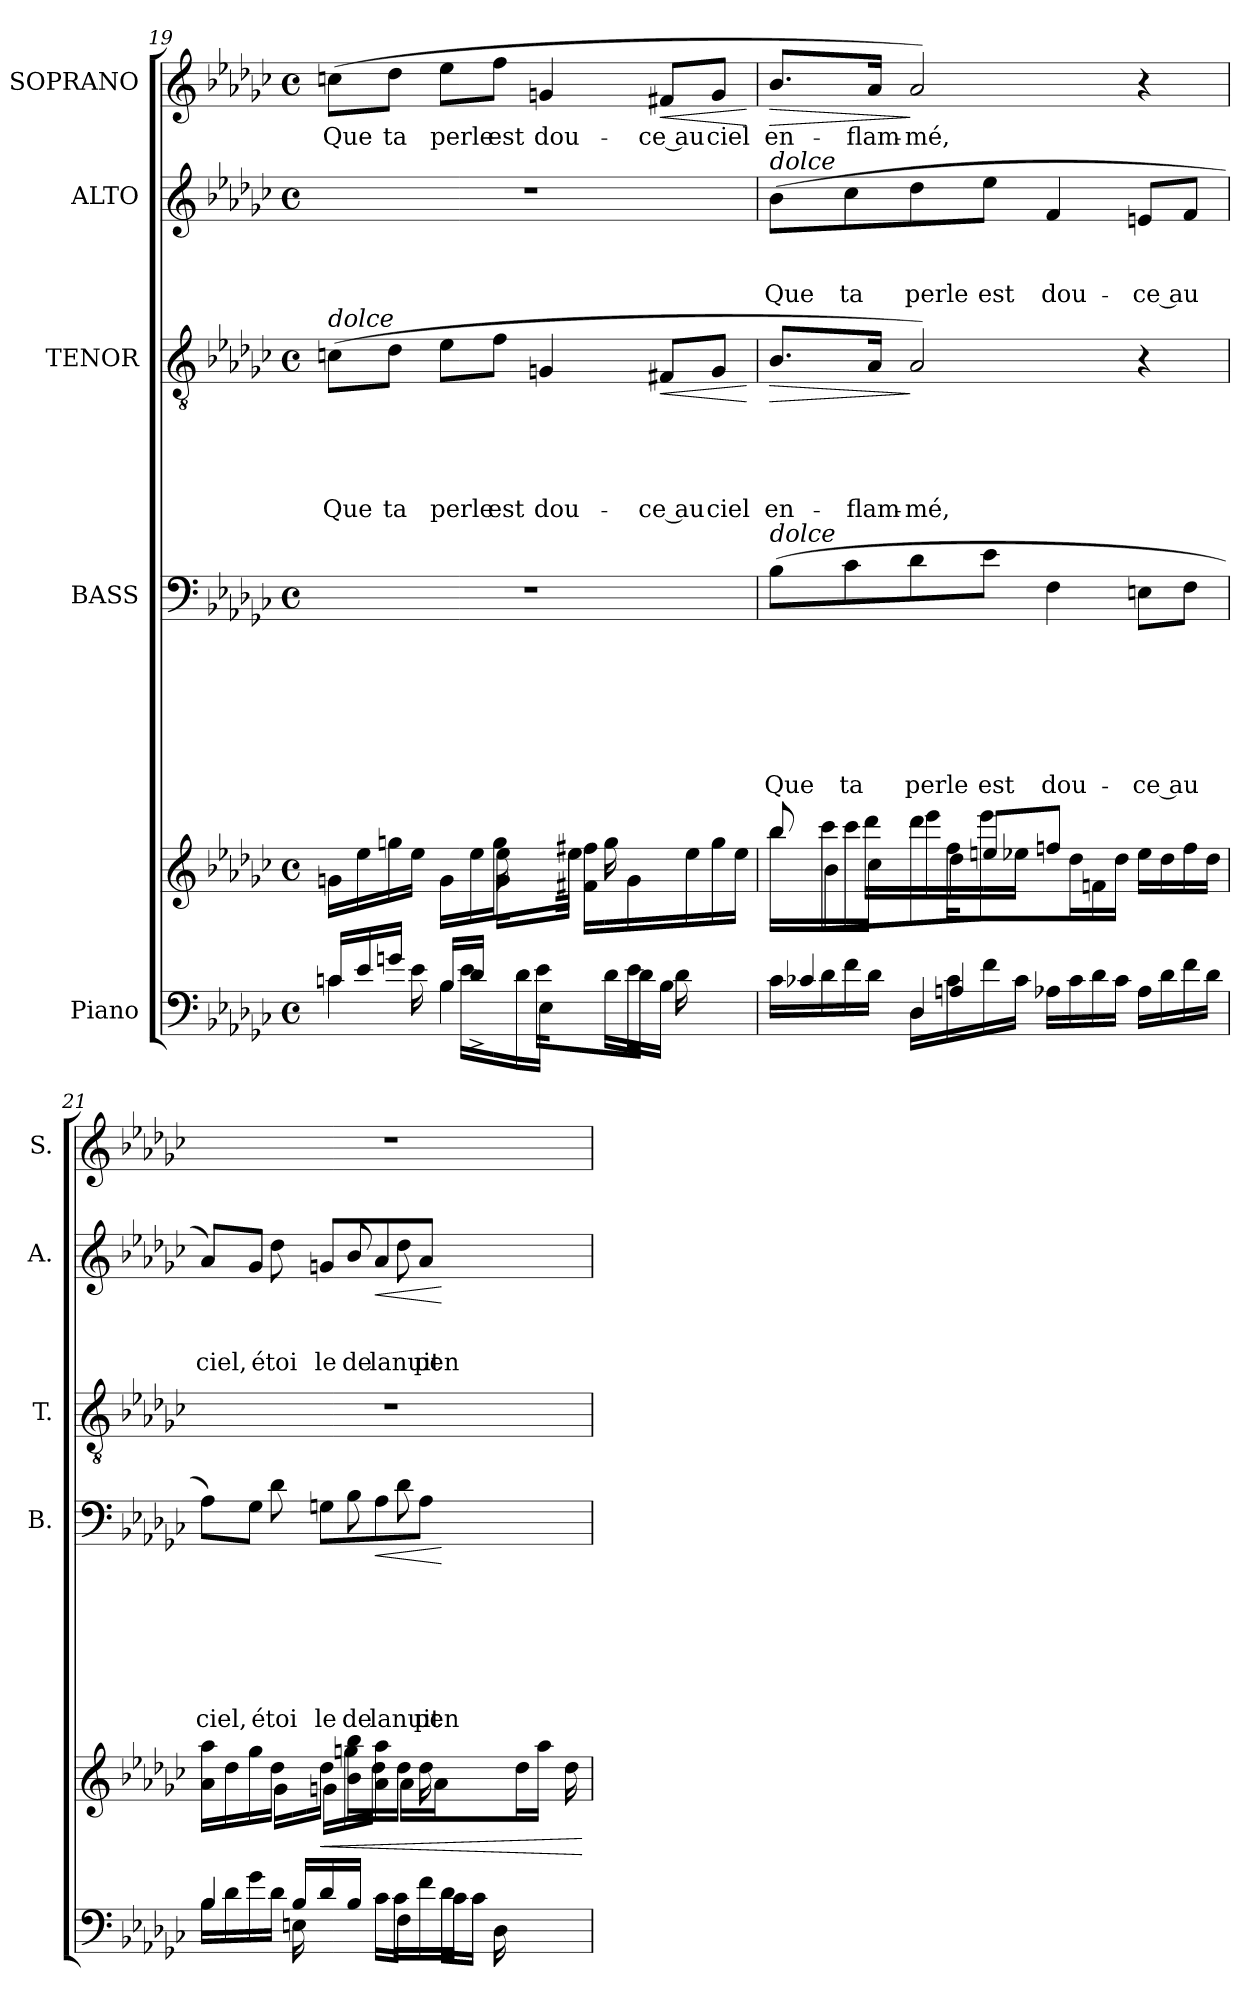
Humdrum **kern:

**kern	**kern	**dynam	**kern	**text	**text	**text	**text	**text	**text	**text	**dynam	**kern	**text	**text	**text	**text	**text	**dynam	**kern	**text	**text	**text	**dynam	**kern	**text	**dynam
*part5	*part5	*part5	*part4	*part4	*part4	*part4	*part4	*part4	*part4	*part4	*part4	*part3	*part3	*part3	*part3	*part3	*part3	*part3	*part2	*part2	*part2	*part2	*part2	*part1	*part1	*part1
*staff6	*staff5	*staff5/6	*staff4	*staff4	*staff4	*staff4	*staff4	*staff4	*staff4	*staff4	*staff4	*staff3	*staff3	*staff3	*staff3	*staff3	*staff3	*staff3	*staff2	*staff2	*staff2	*staff2	*staff2	*staff1	*staff1	*staff1
*I"Piano	*	*	*I"BASS	*	*	*	*	*	*	*	*	*I"TENOR	*	*	*	*	*	*	*I"ALTO	*	*	*	*	*I"SOPRANO	*	*
*	*	*	*I'B.	*	*	*	*	*	*	*	*	*I'T.	*	*	*	*	*	*	*I'A.	*	*	*	*	*I'S.	*	*
!!LO:PB:g=z
*clefF4	*clefG2	*	*clefF4	*	*	*	*	*	*	*	*	*clefGv2	*	*	*	*	*	*	*clefG2	*	*	*	*	*clefG2	*	*
*k[b-e-a-d-g-c-]	*k[b-e-a-d-g-c-]	*	*k[b-e-a-d-g-c-]	*	*	*	*	*	*	*	*	*k[b-e-a-d-g-c-]	*	*	*	*	*	*	*k[b-e-a-d-g-c-]	*	*	*	*	*k[b-e-a-d-g-c-]	*	*
*G-:	*G-:	*	*G-:	*	*	*	*	*	*	*	*	*G-:	*	*	*	*	*	*	*G-:	*	*	*	*	*G-:	*	*
*M4/4	*M4/4	*	*M4/4	*	*	*	*	*	*	*	*	*M4/4	*	*	*	*	*	*	*M4/4	*	*	*	*	*M4/4	*	*
*met(c)	*met(c)	*	*met(c)	*	*	*	*	*	*	*	*	*met(c)	*	*	*	*	*	*	*met(c)	*	*	*	*	*met(c)	*	*
=19	=19	=19	=19	=19	=19	=19	=19	=19	=19	=19	=19	=19	=19	=19	=19	=19	=19	=19	=19	=19	=19	=19	=19	=19	=19	=19
*^	*^	*	*	*	*	*	*	*	*	*	*	*	*	*	*	*	*	*	*	*	*	*	*	*	*	*
*	*^	*	*^	*	*	*	*	*	*	*	*	*	*	*	*	*	*	*	*	*	*	*	*	*	*	*	*	*
*	*	*^	*	*	*^	*	*	*	*	*	*	*	*	*	*	*	*	*	*	*	*	*	*	*	*	*	*	*	*	*
!	!	!	!	!	!	!	!	!	!	!	!	!	!	!	!	!	!	!LO:TX:a:i:t=dolce	!	!	!	!	!	!	!	!	!	!	!	!	!	!
!	!	!	!	!	!	!	!	!	!	!	!	!	!	!	!	!	!	!	!	!	!	!	!LO:LY:b	!	!	!	!	!	!	!	!LO:LY:b	!
16cn/LL	8.ryy	4c\	4ryy	32ryy	16gn\LL	4.ryy	4.ryy	.	1r	.	.	.	.	.	.	.	.	(>8cn\L	.	.	.	.	Que	.	1r	.	.	.	.	(>8ccn\L	Que	.
.	.	.	.	2ryy	.	.	.	.	.	.	.	.	.	.	.	.	.	.	.	.	.	.	.	.	.	.	.	.	.	.	.	.
16e-/	.	.	.	.	16ee-\	.	.	.	.	.	.	.	.	.	.	.	.	.	.	.	.	.	.	.	.	.	.	.	.	.	.	.
!	!	!	!	!	!	!	!	!	!	!	!	!	!	!	!	!	!	!	!	!	!	!	!LO:LY:b	!	!	!	!	!	!	!	!LO:LY:b	!
16gn/JJ	.	.	.	.	16ggn\	.	.	.	.	.	.	.	.	.	.	.	.	8d-\J	.	.	.	.	ta	.	.	.	.	.	.	8dd-\J	ta	.
32ryy	16e-\	.	.	.	16ee-\JJ	.	.	.	.	.	.	.	.	.	.	.	.	.	.	.	.	.	.	.	.	.	.	.	.	.	.	.
32ryy	.	.	.	.	.	.	.	.	.	.	.	.	.	.	.	.	.	.	.	.	.	.	.	.	.	.	.	.	.	.	.	.
!	!	!	!	!	!	!	!	!	!	!	!	!	!	!	!	!	!	!	!	!	!	!	!LO:LY:b	!	!	!	!	!	!	!	!LO:LY:b	!
8.ryy	16B-/LL	4B-\	16ryy	.	16g\LL	.	.	.	.	.	.	.	.	.	.	.	.	8e-\L	.	.	.	.	perle	.	.	.	.	.	.	8ee-\L	perle	.
.	16d-^>/JJ	.	16e-\LL	.	16ee-\	.	.	.	.	.	.	.	.	.	.	.	.	.	.	.	.	.	.	.	.	.	.	.	.	.	.	.
!	!	!	!	!	!	!	!	!	!	!	!	!	!	!	!	!	!	!	!	!	!	!	!LO:LY:b	!	!	!	!	!	!	!	!LO:LY:b	!
.	16ryy	.	16ryy	.	16gg\	16ee-\	16g\LL	.	.	.	.	.	.	.	.	.	.	8f\J	.	.	.	.	est	.	.	.	.	.	.	8ff\J	est	.
2ryy	16d-\LL	.	16d-\JJ	.	8ryy	8ryy	8ryy	.	.	.	.	.	.	.	.	.	.	.	.	.	.	.	.	.	.	.	.	.	.	.	.	.
!	!	!	!	!	!	!	!	!	!	!	!	!	!	!	!	!	!	!	!	!	!	!	!LO:LY:b	!	!	!	!	!	!	!	!LO:LY:b	!
.	16E-\JJ	16e-\LL	8.ryy	.	.	.	.	.	.	.	.	.	.	.	.	.	.	4Gn/	.	.	.	.	dou-	.	.	.	.	.	.	4gn/	dou-	.
.	.	.	.	4...ryy	.	.	.	.	.	.	.	.	.	.	.	.	.	.	.	.	.	.	.	.	.	.	.	.	.	.	.	.
.	16ryy	8ryy	.	.	16ee-\JJ	16f#X\ 16ff#X\LL	16ee-\JJ	.	.	.	.	.	.	.	.	.	.	.	.	.	.	.	.	.	.	.	.	.	.	.	.	.
.	16d-\LL	.	.	.	16gg\	16ryy	4.ryy	.	.	.	.	.	.	.	.	.	.	.	.	.	.	.	.	.	.	.	.	.	.	.	.	.
.	16e-\	16d-\JJ	4ryy	.	4ryy	16g\	.	.	.	.	.	.	.	.	.	.	.	.	.	.	.	.	.	.	.	.	.	.	.	.	.	.
!	!	!	!	!	!	!	!	!	!	!	!	!	!	!	!	!	!	!	!	!	!	!	!LO:LY:b:rj	!LO:HP:b	!	!	!	!	!	!	!LO:LY:b:rj	!LO:HP:b
.	16B-\JJ	16d-\	.	.	.	16ryy	.	.	.	.	.	.	.	.	.	.	.	8F#X/L	.	.	.	.	-ce au	<	.	.	.	.	.	8f#X/L	-ce au	<
.	8.ryy	8.ryy	.	.	.	16ee-\	.	.	.	.	.	.	.	.	.	.	.	.	.	.	.	.	.	.	.	.	.	.	.	.	.	.
!	!	!	!	!	!	!	!	!	!	!	!	!	!	!	!	!	!	!	!	!	!	!	!LO:LY:b	!	!	!	!	!	!	!	!LO:LY:b	!
.	.	.	.	.	.	16gg\	.	.	.	.	.	.	.	.	.	.	.	8G/J	.	.	.	.	ciel	.	.	.	.	.	.	8g/J	ciel	.
16ryy	.	.	16ryy	.	16ryy	16ee-\JJ	.	.	.	.	.	.	.	.	.	.	.	.	.	.	.	.	.	.	.	.	.	.	.	.	.	.
*v	*v	*v	*v	*	*	*	*	*	*	*	*	*	*	*	*	*	*	*	*	*	*	*	*	*	*	*	*	*	*	*	*	*
*	*v	*v	*v	*v	*	*	*	*	*	*	*	*	*	*	*	*	*	*	*	*	*	*	*	*	*	*	*	*	*
.	.	.	.	.	.	.	.	.	.	.	.	.	.	.	.	.	.	[	.	.	.	.	.	.	.	[
=20	=20	=20	=20	=20	=20	=20	=20	=20	=20	=20	=20	=20	=20	=20	=20	=20	=20	=20	=20	=20	=20	=20	=20	=20	=20	=20
*^	*^	*	*	*	*	*	*	*	*	*	*	*	*	*	*	*	*	*	*	*	*	*	*	*	*	*
*	*^	*	*^	*	*	*	*	*	*	*	*	*	*	*	*	*	*	*	*	*	*	*	*	*	*	*	*	*
*	*	*	*	*	*^	*	*	*	*	*	*	*	*	*	*	*	*	*	*	*	*	*	*	*	*	*	*	*	*	*
!	!	!	!	!	!	!	!	!	!	!	!	!	!	!	!	!	!	!	!	!	!	!	!	!LO:TX:a:i:t=dolce	!	!	!	!	!	!	!
!	!	!	!	!	!	!	!	!LO:TX:a:i:t=dolce	!	!	!	!	!	!	!	!	!	!	!	!	!	!	!	!	!	!	!	!	!	!	!
!	!	!	!	!	!	!	!	!	!	!	!	!	!	!	!LO:LY:b	!	!	!	!	!	!	!LO:LY:b	!LO:HP:b	!	!	!	!LO:LY:b	!	!	!LO:LY:b	!LO:HP:b
16c-\LL	4c-X/	4ryy	8bb-/	16ryy	16bb-\LL	8.ryy	.	(>8B-\L	.	.	.	.	.	.	Que	.	8.B-/L	.	.	.	.	en-	>	(>8b-\L	.	.	Que	.	8.b-/L	en-	>
16d-\	.	.	.	8ccc-\L	16b-\	.	.	.	.	.	.	.	.	.	.	.	.	.	.	.	.	.	.	.	.	.	.	.	.	.	.
!	!	!	!	!	!	!	!	!	!	!	!	!	!	!	!LO:LY:b	!	!	!	!	!	!	!	!	!	!	!	!LO:LY:b	!	!	!	!
16f\	.	.	4ryy	.	16ccc-\	.	.	8c-\	.	.	.	.	.	.	ta	.	.	.	.	.	.	.	.	8cc-\	.	.	ta	.	.	.	.
!	!	!	!	!	!	!	!	!	!	!	!	!	!	!	!	!	!	!	!	!	!	!LO:LY:b	!	!	!	!	!	!	!	!LO:LY:b	!
16d-\JJ	.	.	.	16ryy	16cc-\JJ	16ddd-\LL	.	.	.	.	.	.	.	.	.	.	16A-/Jk	.	.	.	.	-flam-	.	.	.	.	.	.	16a-/Jk	-flam-	.
!	!	!	!	!	!	!	!	!	!	!	!	!	!	!	!LO:LY:b	!	!	!	!	!	!	!LO:LY:b:rj	!	!	!	!	!LO:LY:b	!	!	!LO:LY:b:rj	!
16D-\LL	4D-/	16ryy	.	8ddd-\	16ryy	16eee-\	.	8d-\	.	.	.	.	.	.	perle	.	2A-/)	.	.	.	.	-mé,	]	8dd-\	.	.	perle	.	2a-/)	-mé,	]
16c-\	.	4An/	.	.	16ff\LL	16dd-\	.	.	.	.	.	.	.	.	.	.	.	.	.	.	.	.	.	.	.	.	.	.	.	.	.
!	!	!	!	!	!	!	!	!	!	!	!	!	!	!	!LO:LY:b	!	!	!	!	!	!	!	!	!	!	!	!LO:LY:b	!	!	!	!
16f\	.	.	8een/L	8eee-\J	8.ryy	16ryy	.	8e-\J	.	.	.	.	.	.	est	.	.	.	.	.	.	.	.	8ee-\J	.	.	est	.	.	.	.
16c-\JJ	.	.	.	.	.	16ee-\JJ	.	.	.	.	.	.	.	.	.	.	.	.	.	.	.	.	.	.	.	.	.	.	.	.	.
!	!	!	!	!	!	!	!	!	!	!	!	!	!	!	!LO:LY:b	!	!	!	!	!	!	!	!	!	!	!	!LO:LY:b	!	!	!	!
16A-\LL	2ryy	.	8ff/J	2ryy	.	4ffn/	.	4F\	.	.	.	.	.	.	dou-	.	.	.	.	.	.	.	.	4f/	.	.	dou-	.	.	.	.
16c-\	.	4..ryy	.	.	16dd-\	.	.	.	.	.	.	.	.	.	.	.	.	.	.	.	.	.	.	.	.	.	.	.	.	.	.
16d-\	.	.	4.ryy	.	16fn\	.	.	.	.	.	.	.	.	.	.	.	.	.	.	.	.	.	.	.	.	.	.	.	.	.	.
16c-\JJ	.	.	.	.	16dd-\JJ	.	.	.	.	.	.	.	.	.	.	.	.	.	.	.	.	.	.	.	.	.	.	.	.	.	.
!	!	!	!	!	!	!	!	!	!	!	!	!	!	!	!LO:LY:b	!	!	!	!	!	!	!	!	!	!	!	!LO:LY:b	!	!	!	!
16A-\LL	.	.	.	.	16ee-\LL	4ryy	.	8En\L	.	.	.	.	.	.	-ce au	.	4r	.	.	.	.	.	.	8en/L	.	.	-ce au	.	4r	.	.
16d-\	.	.	.	.	16dd-\	.	.	.	.	.	.	.	.	.	.	.	.	.	.	.	.	.	.	.	.	.	.	.	.	.	.
16f\	.	.	.	.	16ff\	.	.	8F\J	.	.	.	.	.	.	.	.	.	.	.	.	.	.	.	8f/J	.	.	.	.	.	.	.
16d-\JJ	.	.	.	.	16dd-\JJ	.	.	.	.	.	.	.	.	.	.	.	.	.	.	.	.	.	.	.	.	.	.	.	.	.	.
!!LO:LB:g=z
=21	=21	=21	=21	=21	=21	=21	=21	=21	=21	=21	=21	=21	=21	=21	=21	=21	=21	=21	=21	=21	=21	=21	=21	=21	=21	=21	=21	=21	=21	=21	=21
!	!	!	!	!	!	!	!	!	!	!	!	!	!	!	!LO:LY:b	!	!	!	!	!	!	!	!	!	!	!	!LO:LY:b	!	!	!	!
*	*	*	*	*	*	*	*	*^	*	*	*	*	*	*	*	*	*	*	*	*	*	*	*	*^	*	*	*	*	*	*	*
*	*	*	*	*	*	*	*	*	*^	*	*	*	*	*	*	*	*	*	*	*	*	*	*	*	*	*^	*	*	*	*	*	*	*
*	*	*	*	*	*	*	*	*	*	*^	*	*	*	*	*	*	*	*	*	*	*	*	*	*	*	*	*	*^	*	*	*	*	*	*	*
4B-/	16B-\LL	2ryy	16a-\ 16aa-\LL	8.ryy	4ryy	2...ryy	.	8A-\L)	8.ryy	4ryy	4.ryy	.	.	.	.	.	.	ciel,	.	1r	.	.	.	.	.	.	8a-/L)	8.ryy	4ryy	4.ryy	.	.	ciel,	.	1r	.	.
.	16d-\	.	16dd-\	.	.	.	.	.	.	.	.	.	.	.	.	.	.	.	.	.	.	.	.	.	.	.	.	.	.	.	.	.	.	.	.	.	.
!	!	!	!	!	!	!	!	!	!	!	!	!	!	!	!	!	!	!LO:LY:b	!	!	!	!	!	!	!	!	!	!	!	!	!	!	!LO:LY:b	!	!	!	!
.	16g-\	.	16gg-\	.	.	.	.	8G-\J	.	.	.	.	.	.	.	.	.	é-	.	.	.	.	.	.	.	.	8g-/J	.	.	.	.	.	é-	.	.	.	.
!	!	!	!	!	!	!	!	!	!	!	!	!	!	!	!	!	!	!LO:LY:b	!	!	!	!	!	!	!	!	!	!	!	!	!	!	!LO:LY:b	!	!	!	!
.	16d-\JJ	.	16dd-\JJ	16g-\LL	.	.	.	.	8d-\	.	.	.	.	.	.	.	.	-toi-	.	.	.	.	.	.	.	.	.	8dd-\	.	.	.	.	-toi	.	.	.	.
16B-/LL	16En\	.	2.ryy	32ryy	16ryy	.	.	16ryy	.	16ryy	.	.	.	.	.	.	.	.	.	.	.	.	.	.	.	.	16ryy	.	16ryy	.	.	.	.	.	.	.	.
.	.	.	.	32ryy	.	.	.	.	.	.	.	.	.	.	.	.	.	.	.	.	.	.	.	.	.	.	.	.	.	.	.	.	.	.	.	.	.
!	!	!	!	!	!	!	!LO:HP:b	!	!	!	!	!	!	!	!	!	!	!LO:LY:b	!	!	!	!	!	!	!	!	!	!	!	!	!	!	!LO:LY:b	!	!	!	!
16d-/	8.ryy	.	.	16dd-\JJ	16gn\LL	.	<	2ryy	32ryy	8Gn\L	.	.	.	.	.	.	.	-le	.	.	.	.	.	.	.	.	2ryy	32ryy	8gn/L	.	.	.	le	.	.	.	.
.	.	.	.	.	.	.	.	.	16ryy	.	.	.	.	.	.	.	.	.	.	.	.	.	.	.	.	.	.	16ryy	.	.	.	.	.	.	.	.	.
!	!	!	!	!	!	!	!	!	!	!	!	!	!	!	!	!	!	!LO:LY:b	!	!	!	!	!	!	!	!	!	!	!	!	!	!	!LO:LY:b	!	!	!	!
16B-/JJ	.	.	.	16b-\ 16bb-\LL	16ggn\	.	.	.	.	.	8B-\	.	.	.	.	.	.	-de	.	.	.	.	.	.	.	.	.	.	.	8b-/	.	.	-de	.	.	.	.
.	.	.	.	.	.	.	.	.	2ryy	.	.	.	.	.	.	.	.	.	.	.	.	.	.	.	.	.	.	2ryy	.	.	.	.	.	.	.	.	.
!	!	!	!	!	!	!	!	!	!	!	!	!	!	!	!	!	!	!LO:LY:b	!LO:HP:b	!	!	!	!	!	!	!	!	!	!	!	!	!	!LO:LY:b	!LO:HP:b	!	!	!
16c-\LL	.	.	.	16a-\ 16aa-\	16dd-\JJ	.	.	.	.	8A-\	.	.	.	.	.	.	.	la	<	.	.	.	.	.	.	.	.	.	8a-/	.	.	.	la	<	.	.	.
!	!	!	!	!	!	!	!	!	!	!	!	!	!	!	!	!	!	!LO:LY:b	!	!	!	!	!	!	!	!	!	!	!	!	!	!	!LO:LY:b	!	!	!	!
16F\JJ	2ryy	16c-\LL	.	16dd-\JJ	16a-\LL	.	.	.	.	.	8d-\	.	.	.	.	.	.	nuit	.	.	.	.	.	.	.	.	.	.	.	8dd-\	.	.	nuit	.	.	.	.
!	!	!	!	!	!	!	!	!	!	!	!	!	!	!	!	!	!	!LO:LY:b	!	!	!	!	!	!	!	!	!	!	!	!	!	!	!LO:LY:b	!	!	!	!
16ryy	.	16f\	.	16dd-\	16a-\	.	.	.	.	8A-\J	.	.	.	.	.	.	.	pen-	.	.	.	.	.	.	.	.	.	.	8a-/J	.	.	.	pen-	.	.	.	.
16d-\LL	.	16c-\JJ	.	4.ryy	8.ryy	.	.	.	.	.	16ryy	.	.	.	.	.	.	.	[	.	.	.	.	.	.	.	.	.	.	16ryy	.	.	.	[	.	.	.
16c-\JJ	.	16ryy	.	.	.	.	.	.	.	4ryy	4ryy	.	.	.	.	.	.	.	.	.	.	.	.	.	.	.	.	.	4ryy	4ryy	.	.	.	.	.	.	.
8.ryy	.	16D-\	.	.	.	.	.	.	.	.	.	.	.	.	.	.	.	.	.	.	.	.	.	.	.	.	.	.	.	.	.	.	.	.	.	.	.
.	.	8.ryy	.	.	16dd-\	.	.	8.ryy	.	.	.	.	.	.	.	.	.	.	.	.	.	.	.	.	.	.	8.ryy	.	.	.	.	.	.	.	.	.	.
.	.	.	.	.	16aa-\JJ	.	.	.	.	.	.	.	.	.	.	.	.	.	.	.	.	.	.	.	.	.	.	.	.	.	.	.	.	.	.	.	.
.	.	.	.	.	.	.	.	.	16.ryy	.	.	.	.	.	.	.	.	.	.	.	.	.	.	.	.	.	.	16.ryy	.	.	.	.	.	.	.	.	.
16ryy	.	.	.	.	32ryy	16dd-\	.	.	.	16ryy	16ryy	.	.	.	.	.	.	.	.	.	.	.	.	.	.	.	.	.	16ryy	16ryy	.	.	.	.	.	.	.
.	.	.	.	.	32ryy	.	.	.	.	.	.	.	.	.	.	.	.	.	.	.	.	.	.	.	.	.	.	.	.	.	.	.	.	.	.	.	.
*v	*v	*v	*	*	*	*	*	*v	*v	*v	*v	*	*	*	*	*	*	*	*	*	*	*	*	*	*	*	*v	*v	*v	*v	*	*	*	*	*	*	*
*	*v	*v	*v	*v	*	*	*	*	*	*	*	*	*	*	*	*	*	*	*	*	*	*	*	*	*	*	*	*	*
.	.	[	.	.	.	.	.	.	.	.	.	.	.	.	.	.	.	.	.	.	.	.	.	.	.	.
=	=	=	=	=	=	=	=	=	=	=	=	=	=	=	=	=	=	=	=	=	=	=	=	=	=	=
*-	*-	*-	*-	*-	*-	*-	*-	*-	*-	*-	*-	*-	*-	*-	*-	*-	*-	*-	*-	*-	*-	*-	*-	*-	*-	*-
